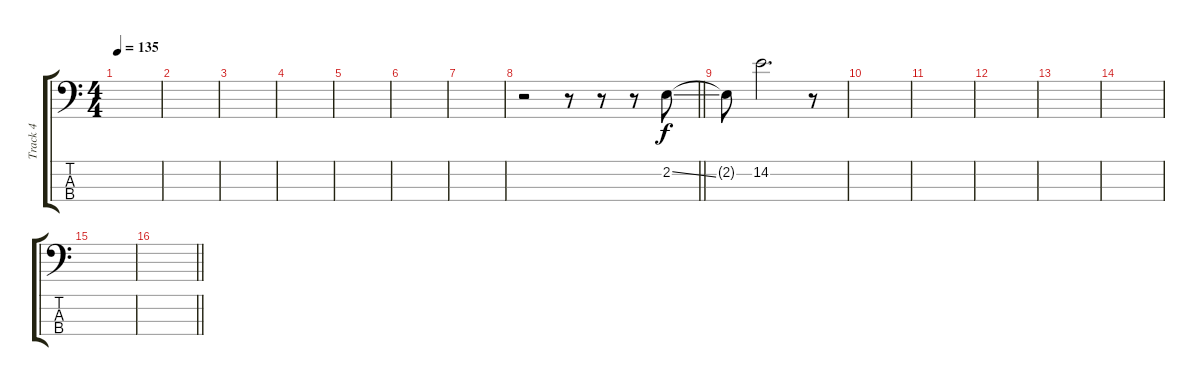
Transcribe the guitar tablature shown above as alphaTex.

\track ("Track 4" "Track 4") {instrument electricbassfinger}
\staff {score tabs}
\tuning (G2 D2 A1 E1) {hide}
\ts (4 4)
\tempo 135
\clef f4
\ks c
|
|
|
|
|
|
|
\barLineRight lightlight
r.2 r.8 r.8 r.8 2.2{ss}.8 |
2.2{t}.8 14.2.2{d} r.8 |
|
|
|
|
|
|
\barLineRight lightlight
